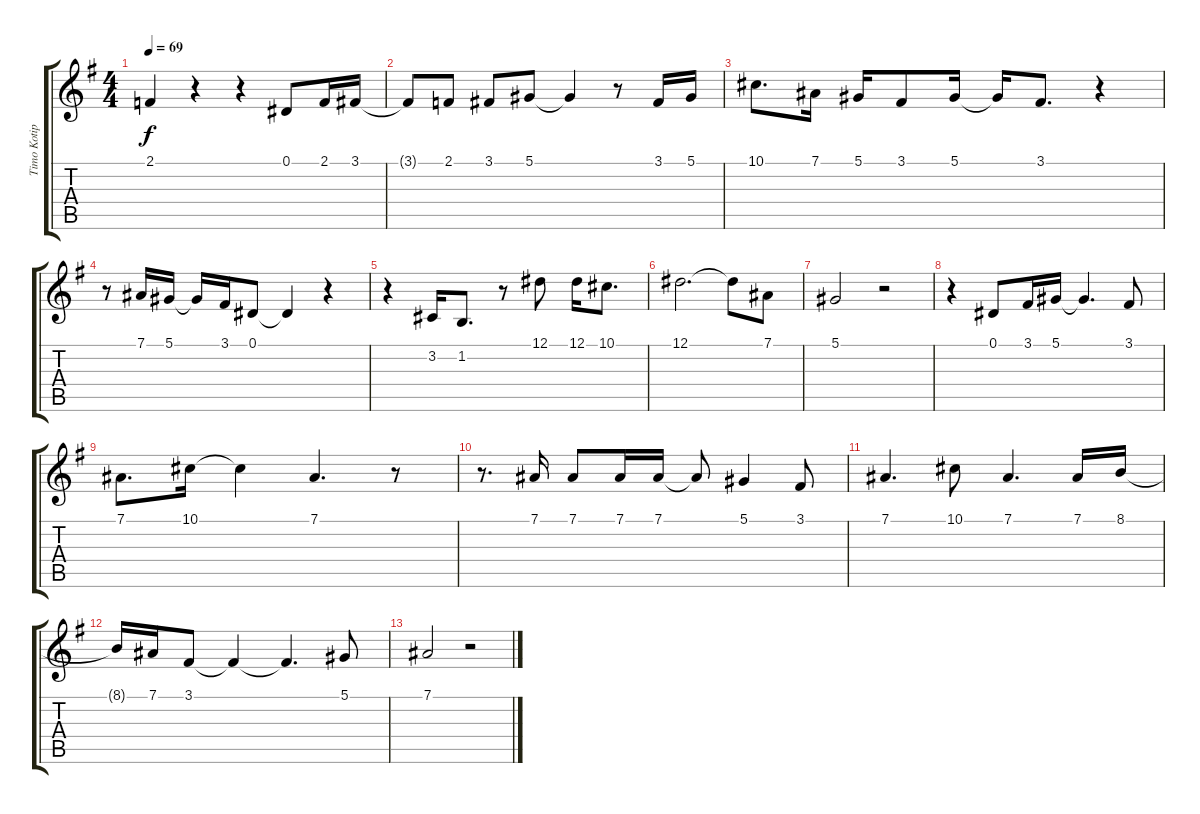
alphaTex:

\track ("Timo Kotipelto" "Timo Kotip") {instrument pad7halo}
\staff {score tabs}
\tuning (Eb4 Bb3 Gb3 Db3 Ab2 Eb2) {hide}
\ts (4 4)
\tempo 69
\clef g2
\ks g
2.1.4{dy f} r.4 r.4 0.1.8 2.1.16 3.1.16 |
3.1{t}.8 2.1.8 3.1.8 5.1.8 5.1{t}.4 r.8 3.1.16 5.1.16 |
10.1.8{d} 7.1.16 5.1.16 3.1.8 5.1.16 5.1{t}.16 3.1.8{d} r.4 |
r.8 7.1.16 5.1.16 5.1{t}.16 3.1.16 0.1.8 0.1{t}.4 r.4 |
r.4 3.2.16 1.2.8{d} r.8 12.1.8 12.1.16 10.1.8{d} |
12.1.2{d} 12.1{t}.8 7.1.8 |
5.1.2 r.2 |
r.4 0.1.8 3.1.16 5.1.16 5.1{t}.4{d} 3.1.8 |
7.1.8{d} 10.1.16 10.1{t}.4 7.1.4{d} r.8 |
r.8{d volume 0} 7.1.16 7.1.8 7.1.16 7.1.16 7.1{t}.8 5.1.4 3.1.8 |
7.1.4{d} 10.1.8 7.1.4{d} 7.1.16 8.1.16 |
8.1{t}.16 7.1.16 3.1.8 3.1{t}.4 3.1{t}.4{d} 5.1.8 |
7.1.2 r.2
